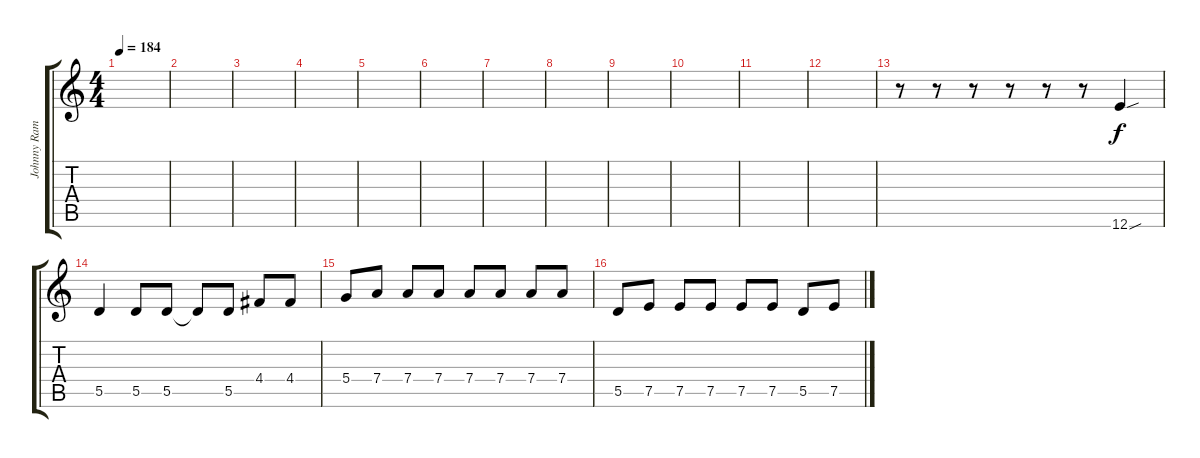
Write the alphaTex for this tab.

\track ("Johnny Ramone (Solo)" "Johnny Ram") {instrument overdrivenguitar}
\staff {score tabs}
\tuning (E4 B3 G3 D3 A2 E2) {hide}
\ts (4 4)
\tempo 184
\clef g2
\ks c
|
|
|
|
|
|
|
|
|
|
|
|
r.8 r.8 r.8 r.8 r.8 r.8 12.6{sou}.4 |
5.5.4 5.5.8 5.5.8 5.5{t}.8 5.5.8 4.4.8 4.4.8 |
5.4.8 7.4.8 7.4.8 7.4.8 7.4.8 7.4.8 7.4.8 7.4.8 |
5.5.8 7.5.8 7.5.8 7.5.8 7.5.8 7.5.8 5.5.8 7.5.8
